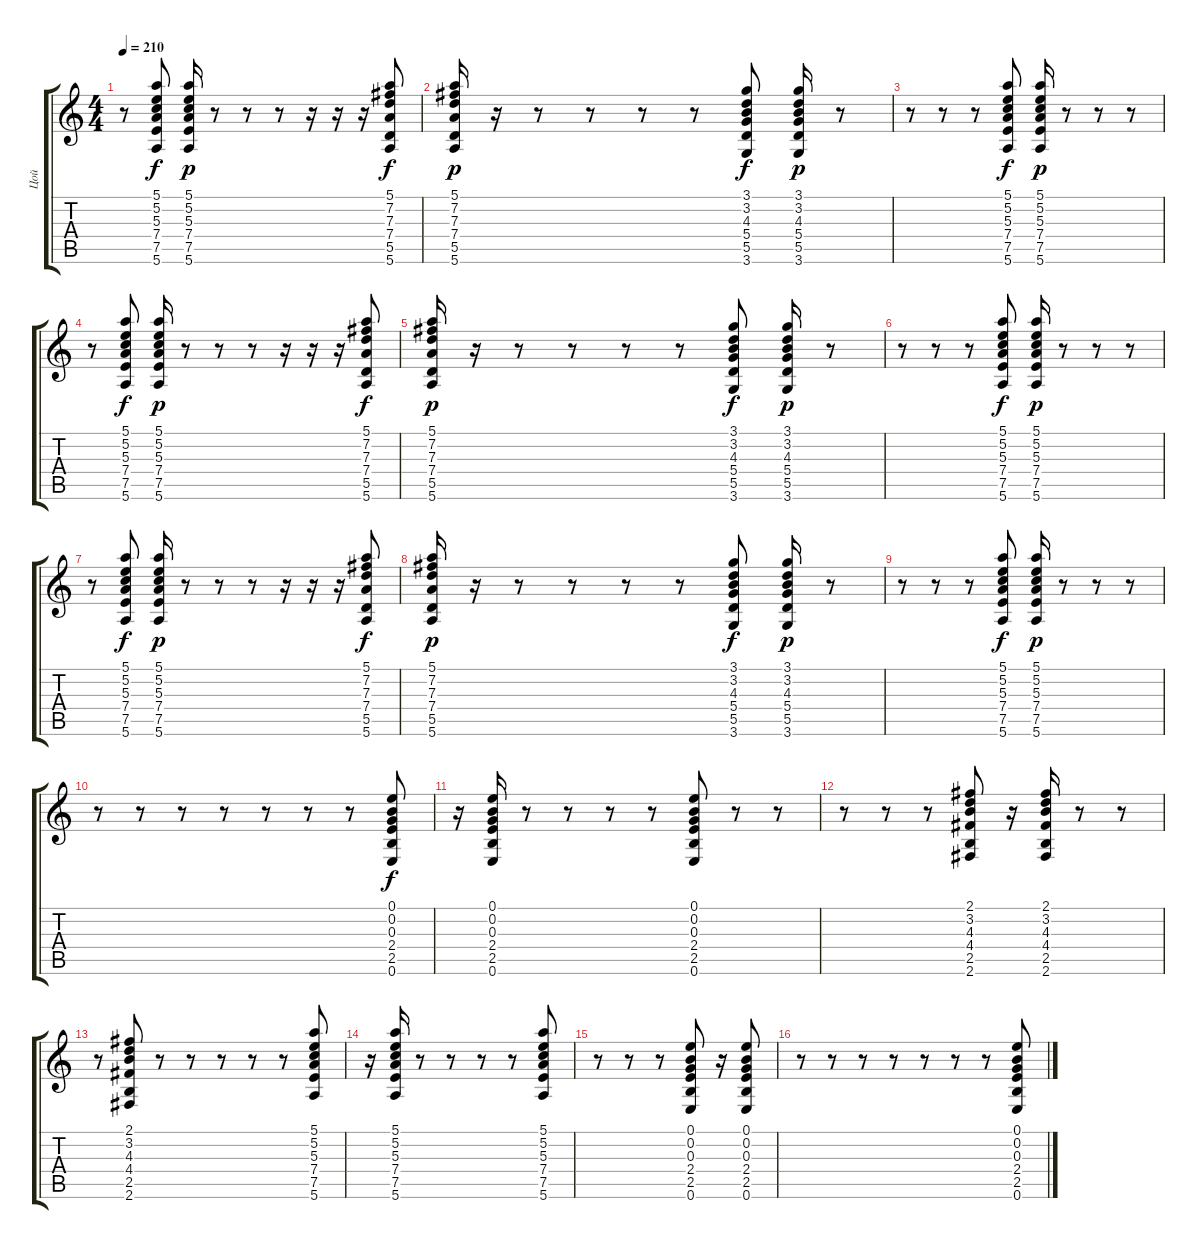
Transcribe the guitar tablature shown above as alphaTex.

\track ("Цой" "Цой") {instrument electricguitarclean}
\staff {score tabs}
\tuning (E4 B3 G3 D3 A2 E2) {hide}
\ts (4 4)
\tempo 210
\clef g2
\ks c
r.8{dy p} (5.1 5.2 5.3 7.4 7.5 5.6).8{dy f} (5.1 5.2 5.3 7.4 7.5 5.6).16{dy p} r.8 r.8 r.8 r.16 r.16 r.16 (5.1 7.2 7.3 7.4 5.5 5.6).8{dy f} |
(5.1 7.2 7.3 7.4 5.5 5.6).16{dy p} r.16 r.8 r.8 r.8 r.8 (3.1 3.2 4.3 5.4 5.5 3.6).8{dy f} (3.1 3.2 4.3 5.4 5.5 3.6).16{dy p} r.8 |
r.8 r.8 r.8 (5.1 5.2 5.3 7.4 7.5 5.6).8{dy f} (5.1 5.2 5.3 7.4 7.5 5.6).16{dy p} r.8 r.8 r.8 |
r.8 (5.1 5.2 5.3 7.4 7.5 5.6).8{dy f} (5.1 5.2 5.3 7.4 7.5 5.6).16{dy p} r.8 r.8 r.8 r.16 r.16 r.16 (5.1 7.2 7.3 7.4 5.5 5.6).8{dy f} |
(5.1 7.2 7.3 7.4 5.5 5.6).16{dy p} r.16 r.8 r.8 r.8 r.8 (3.1 3.2 4.3 5.4 5.5 3.6).8{dy f} (3.1 3.2 4.3 5.4 5.5 3.6).16{dy p} r.8 |
r.8 r.8 r.8 (5.1 5.2 5.3 7.4 7.5 5.6).8{dy f} (5.1 5.2 5.3 7.4 7.5 5.6).16{dy p} r.8 r.8 r.8 |
r.8 (5.1 5.2 5.3 7.4 7.5 5.6).8{dy f} (5.1 5.2 5.3 7.4 7.5 5.6).16{dy p} r.8 r.8 r.8 r.16 r.16 r.16 (5.1 7.2 7.3 7.4 5.5 5.6).8{dy f} |
(5.1 7.2 7.3 7.4 5.5 5.6).16{dy p} r.16 r.8 r.8 r.8 r.8 (3.1 3.2 4.3 5.4 5.5 3.6).8{dy f} (3.1 3.2 4.3 5.4 5.5 3.6).16{dy p} r.8 |
r.8 r.8 r.8 (5.1 5.2 5.3 7.4 7.5 5.6).8{dy f} (5.1 5.2 5.3 7.4 7.5 5.6).16{dy p} r.8 r.8 r.8 |
r.8 r.8 r.8 r.8 r.8 r.8 r.8 (0.1 0.2 0.3 2.4 2.5 0.6).8{dy f} |
r.16 (0.1 0.2 0.3 2.4 2.5 0.6).16 r.8 r.8 r.8 r.8 (0.1 0.2 0.3 2.4 2.5 0.6).8 r.8 r.8 |
r.8 r.8 r.8 (2.1 3.2 4.3 4.4 2.5 2.6).8 r.16 (2.1 3.2 4.3 4.4 2.5 2.6).16 r.8 r.8 |
r.8 (2.1 3.2 4.3 4.4 2.5 2.6).8 r.8 r.8 r.8 r.8 r.8 (5.1 5.2 5.3 7.4 7.5 5.6).8 |
r.16 (5.1 5.2 5.3 7.4 7.5 5.6).16 r.8 r.8 r.8 r.8 (5.1 5.2 5.3 7.4 7.5 5.6).8 |
r.8 r.8 r.8 (0.1 0.2 0.3 2.4 2.5 0.6).8 r.16 (0.1 0.2 0.3 2.4 2.5 0.6).8 |
r.8 r.8 r.8 r.8 r.8 r.8 r.8 (0.1 0.2 0.3 2.4 2.5 0.6).8
